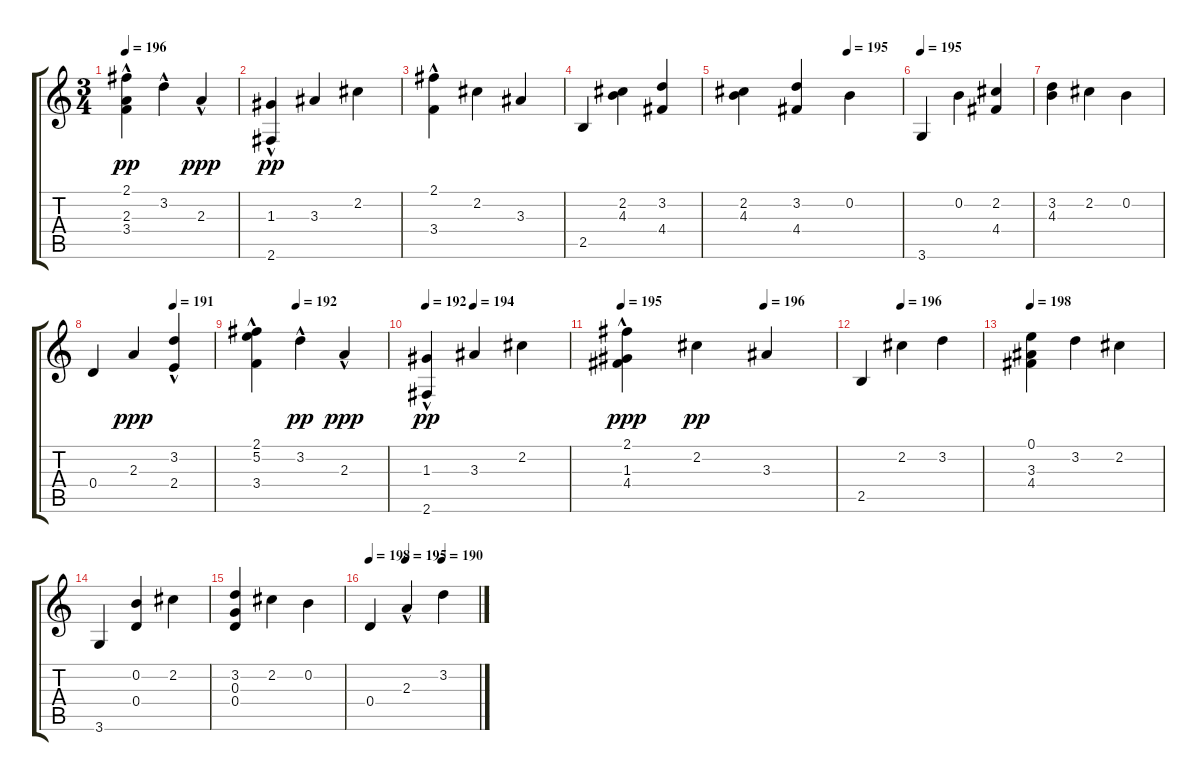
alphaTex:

\track "" {instrument acousticguitarnylon}
\staff {score tabs}
\tuning (E4 B3 G3 D3 A2 E2) {hide}
\ts (3 4)
\tempo 196
\clef g2
\ks c
(2.1{hac} 2.3 3.4).4{dy pp} 3.2{hac}.4 2.3{hac}.4{dy ppp} |
(1.3{hac} 2.6).4{dy pp} 3.3.4 2.2.4 |
(2.1 3.4{hac}).4 2.2.4 3.3.4 |
2.5.4 (2.2 4.3).4 (3.2 4.4).4 |
\tempo (195 0.6666666666666666)
(2.2 4.3).4 (3.2 4.4).4 0.2.4 |
\tempo 195
3.6.4 0.2.4 (2.2 4.4).4 |
(3.2 4.3).4 2.2.4 0.2.4 |
\tempo (191 0.6666666666666666)
0.4.4 2.3.4{dy ppp} (3.2{hac} 2.4).4 |
\tempo (192 0.3333333333333333)
(2.1{hac} 5.2{hac} 3.4{hac}).4 3.2{hac}.4{dy pp} 2.3{hac}.4{dy ppp} |
\tempo 192
\tempo (194 0.3333333333333333)
(1.3{hac} 2.6).4{dy pp} 3.3.4 2.2.4 |
\tempo 195
\tempo (196 0.6666666666666666)
(2.1 1.3 4.4{hac}).4{dy ppp} 2.2.4{dy pp} 3.3.4 |
\tempo (196 0.3333333333333333)
2.5.4 2.2.4 3.2.4 |
\tempo 198
(0.1 3.3 4.4).4 3.2.4 2.2.4 |
3.6.4 (0.2 0.4).4 2.2.4 |
(3.2 0.3 0.4).4 2.2.4 0.2.4 |
\tempo 198
\tempo (195 0.3333333333333333)
\tempo (190 0.6666666666666666)
0.4.4 2.3{hac}.4 3.2.4
